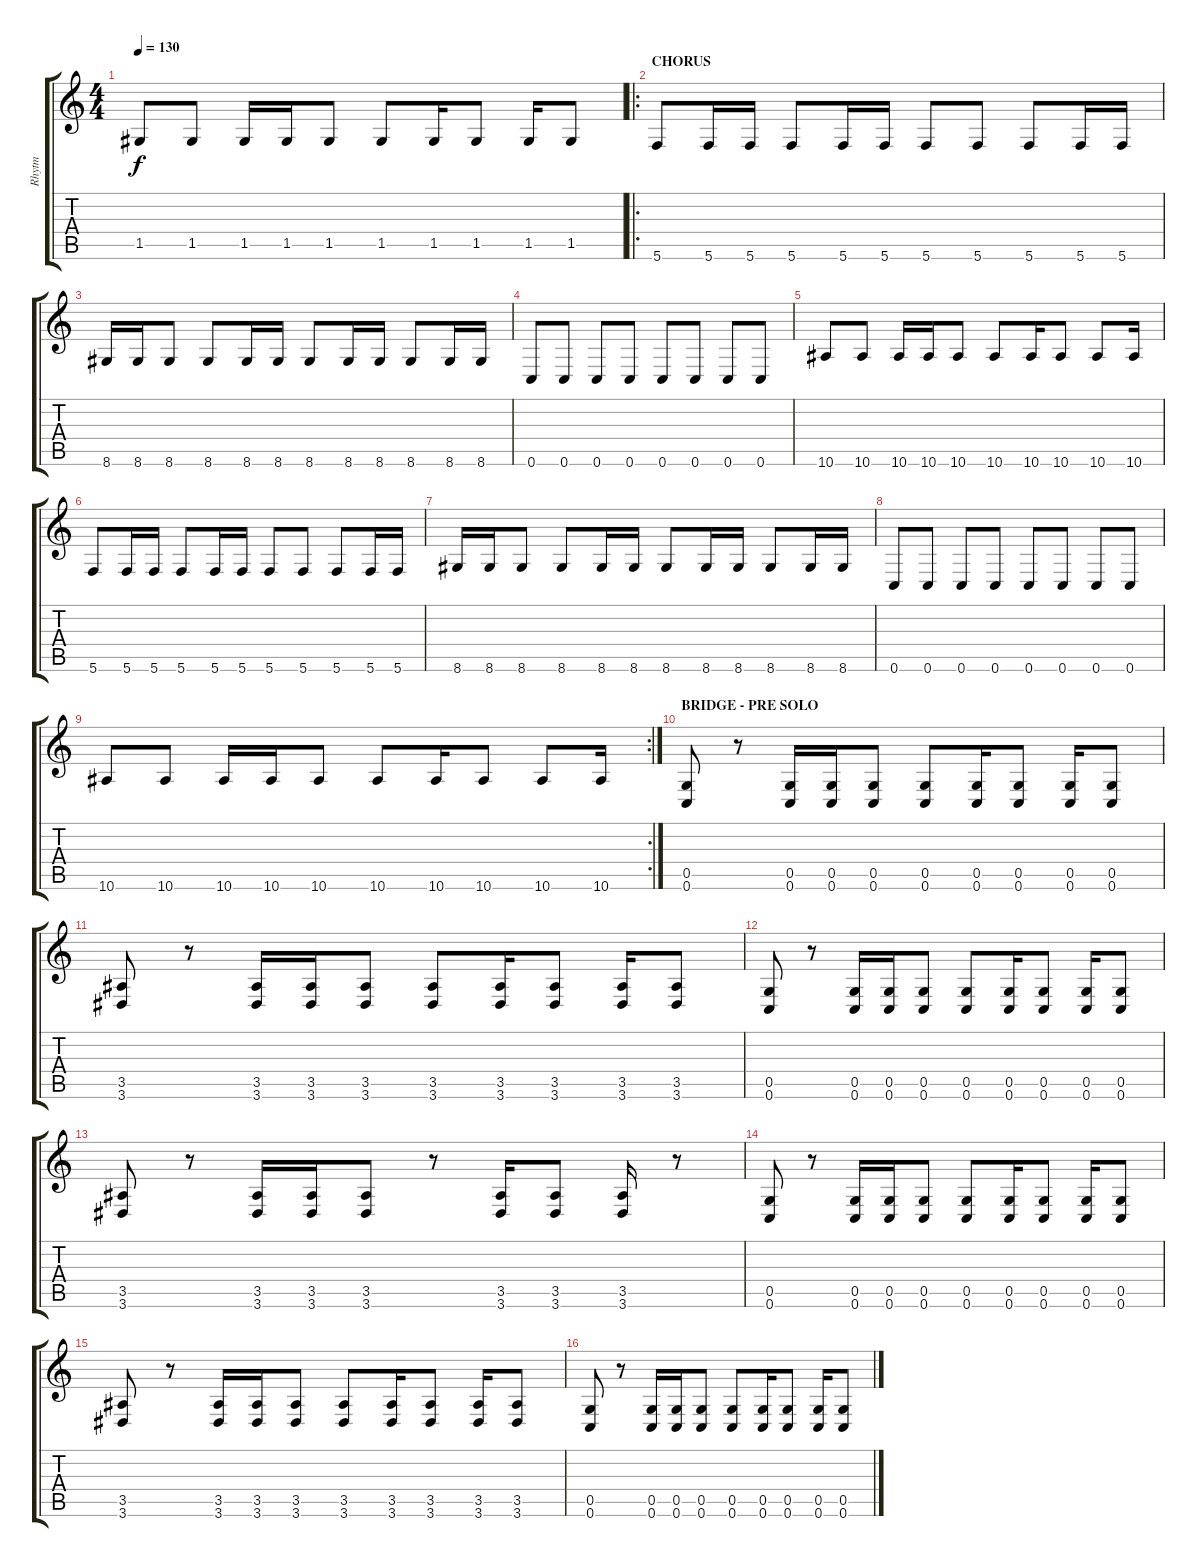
\track ("Rhytm" "Rhytm") {instrument distortionguitar}
\staff {score tabs}
\tuning (D4 A3 F3 C3 G2 C2) {hide}
\ts (4 4)
\tempo 130
\clef g2
\ks c
1.5.8{dy f} 1.5.8 1.5.16 1.5.16 1.5.8 1.5.8 1.5.16 1.5.8 1.5.16 1.5.8 |
\ro
\section ("" "CHORUS")
5.6.8 5.6.16 5.6.16 5.6.8 5.6.16 5.6.16 5.6.8 5.6.8 5.6.8 5.6.16 5.6.16 |
8.6.16 8.6.16 8.6.8 8.6.8 8.6.16 8.6.16 8.6.8 8.6.16 8.6.16 8.6.8 8.6.16 8.6.16 |
0.6.8 0.6.8 0.6.8 0.6.8 0.6.8 0.6.8 0.6.8 0.6.8 |
10.6.8 10.6.8 10.6.16 10.6.16 10.6.8 10.6.8 10.6.16 10.6.8 10.6.8 10.6.16 |
5.6.8 5.6.16 5.6.16 5.6.8 5.6.16 5.6.16 5.6.8 5.6.8 5.6.8 5.6.16 5.6.16 |
8.6.16 8.6.16 8.6.8 8.6.8 8.6.16 8.6.16 8.6.8 8.6.16 8.6.16 8.6.8 8.6.16 8.6.16 |
0.6.8 0.6.8 0.6.8 0.6.8 0.6.8 0.6.8 0.6.8 0.6.8 |
\rc 2
10.6.8 10.6.8 10.6.16 10.6.16 10.6.8 10.6.8 10.6.16 10.6.8 10.6.8 10.6.16 |
\section ("" "BRIDGE - PRE SOLO")
(0.5 0.6).8 r.8 (0.5 0.6).16 (0.5 0.6).16 (0.5 0.6).8 (0.5 0.6).8 (0.5 0.6).16 (0.5 0.6).8 (0.5 0.6).16 (0.5 0.6).8 |
(3.5 3.6).8 r.8 (3.5 3.6).16 (3.5 3.6).16 (3.5 3.6).8 (3.5 3.6).8 (3.5 3.6).16 (3.5 3.6).8 (3.5 3.6).16 (3.5 3.6).8 |
(0.5 0.6).8 r.8 (0.5 0.6).16 (0.5 0.6).16 (0.5 0.6).8 (0.5 0.6).8 (0.5 0.6).16 (0.5 0.6).8 (0.5 0.6).16 (0.5 0.6).8 |
(3.5 3.6).8 r.8 (3.5 3.6).16 (3.5 3.6).16 (3.5 3.6).8 r.8 (3.5 3.6).16 (3.5 3.6).8 (3.5 3.6).16 r.8 |
(0.5 0.6).8 r.8 (0.5 0.6).16 (0.5 0.6).16 (0.5 0.6).8 (0.5 0.6).8 (0.5 0.6).16 (0.5 0.6).8 (0.5 0.6).16 (0.5 0.6).8 |
(3.5 3.6).8 r.8 (3.5 3.6).16 (3.5 3.6).16 (3.5 3.6).8 (3.5 3.6).8 (3.5 3.6).16 (3.5 3.6).8 (3.5 3.6).16 (3.5 3.6).8 |
(0.5 0.6).8 r.8 (0.5 0.6).16 (0.5 0.6).16 (0.5 0.6).8 (0.5 0.6).8 (0.5 0.6).16 (0.5 0.6).8 (0.5 0.6).16 (0.5 0.6).8
